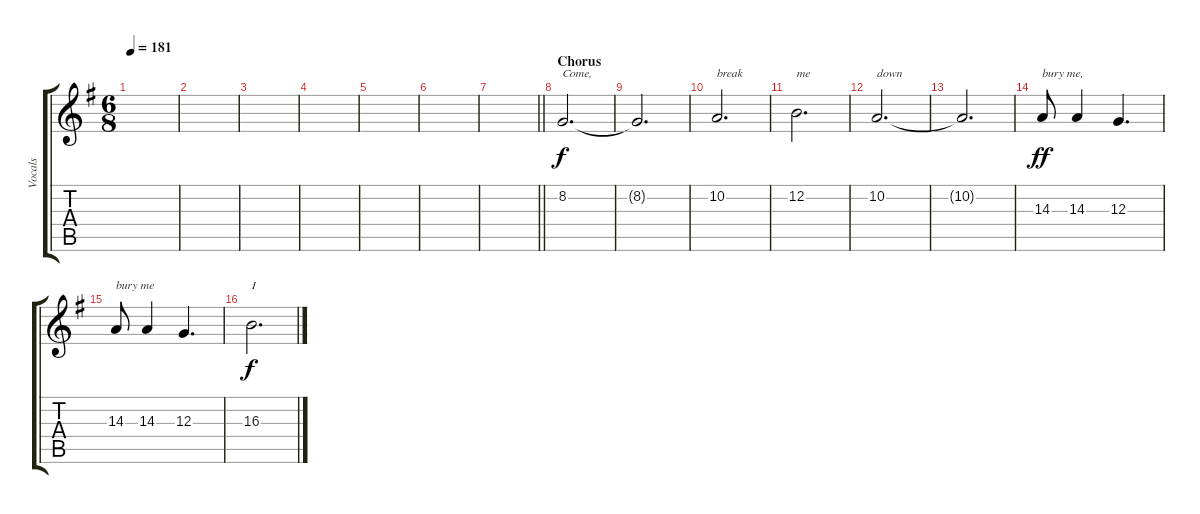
\track ("Vocals" "Vocals") {instrument clarinet}
\staff {score tabs}
\tuning (E4 B3 G3 D3 A2 E2) {hide}
\ts (6 8)
\tempo 181
\clef g2
\ks eminor
|
|
|
|
|
|
\barLineRight lightlight
|
\section ("" "Chorus")
8.2.2{d txt "Come," volume 13} |
8.2{t}.2{d} |
10.2.2{d txt "break"} |
12.2.2{d txt "me"} |
10.2.2{d txt "down"} |
10.2{t}.2{d} |
14.3.8{txt "bury me," dy ff} 14.3.4 12.3.4{d} |
14.3.8{txt "bury me"} 14.3.4 12.3.4{d} |
16.3.2{d txt "I" dy f}
